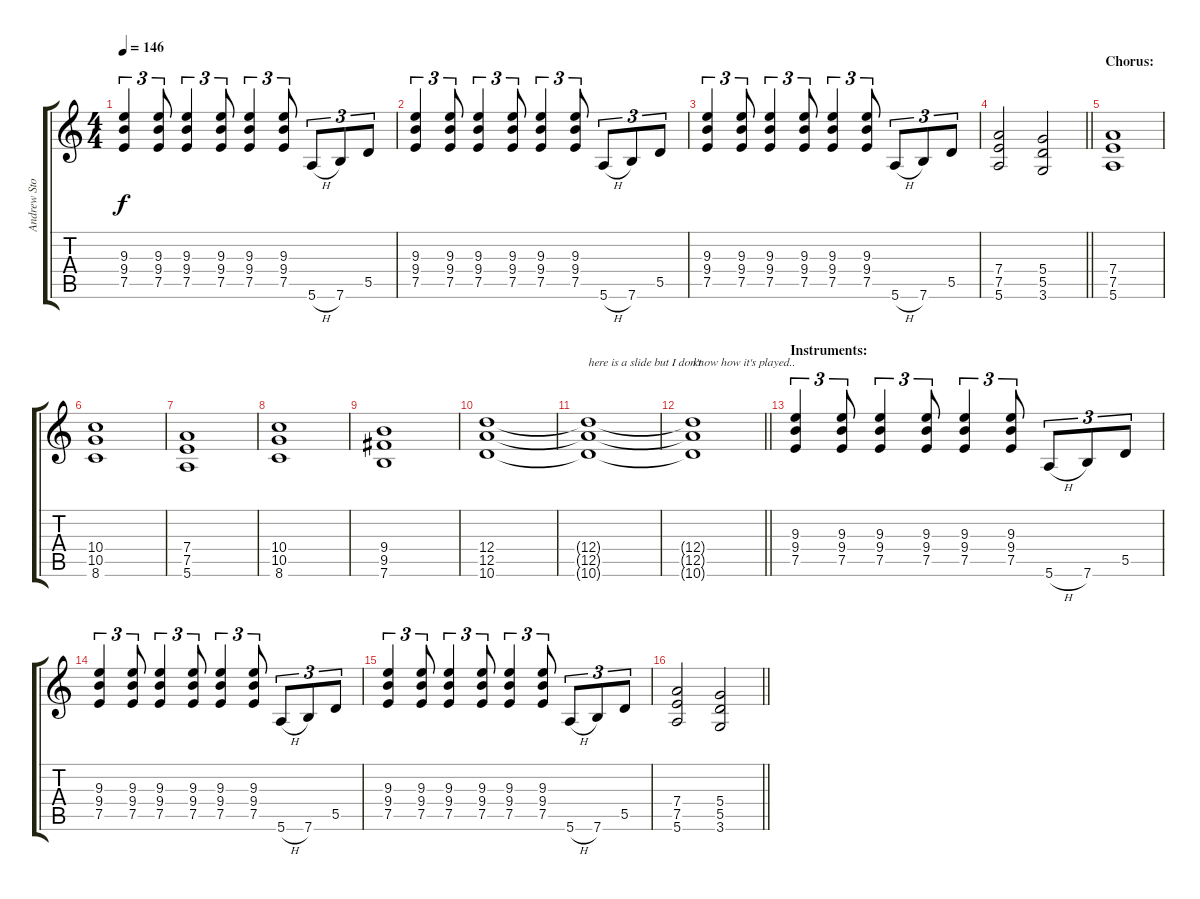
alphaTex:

\track ("Andrew Stockdale" "Andrew Sto") {instrument overdrivenguitar}
\staff {score tabs}
\tuning (E4 B3 G3 D3 A2 E2) {hide}
\ts (4 4)
\tempo 146
\clef g2
\ks c
(9.3 9.4 7.5).4{tu (3 2) dy f} (9.3 9.4 7.5).8{tu (3 2)} (9.3 9.4 7.5).4{tu (3 2)} (9.3 9.4 7.5).8{tu (3 2)} (9.3 9.4 7.5).4{tu (3 2)} (9.3 9.4 7.5).8{tu (3 2)} 5.6{h}.8{tu (3 2)} 7.6.8{tu (3 2)} 5.5.8{tu (3 2)} |
(9.3 9.4 7.5).4{tu (3 2)} (9.3 9.4 7.5).8{tu (3 2)} (9.3 9.4 7.5).4{tu (3 2)} (9.3 9.4 7.5).8{tu (3 2)} (9.3 9.4 7.5).4{tu (3 2)} (9.3 9.4 7.5).8{tu (3 2)} 5.6{h}.8{tu (3 2)} 7.6.8{tu (3 2)} 5.5.8{tu (3 2)} |
(9.3 9.4 7.5).4{tu (3 2)} (9.3 9.4 7.5).8{tu (3 2)} (9.3 9.4 7.5).4{tu (3 2)} (9.3 9.4 7.5).8{tu (3 2)} (9.3 9.4 7.5).4{tu (3 2)} (9.3 9.4 7.5).8{tu (3 2)} 5.6{h}.8{tu (3 2)} 7.6.8{tu (3 2)} 5.5.8{tu (3 2)} |
\barLineRight lightlight
(7.4 7.5 5.6).2 (5.4 5.5 3.6).2 |
\section ("" "Chorus:")
(7.4 7.5 5.6).1 |
(10.4 10.5 8.6).1 |
(7.4 7.5 5.6).1 |
(10.4 10.5 8.6).1 |
(9.4 9.5 7.6).1 |
(12.4 12.5 10.6).1 |
(12.4{t} 12.5{t} 10.6{t}).1{txt "here is a slide but I don't"} |
\barLineRight lightlight
(12.4{t} 12.5{t} 10.6{t}).1{txt "know how it's played.."} |
\section ("" "Instruments:")
(9.3 9.4 7.5).4{tu (3 2)} (9.3 9.4 7.5).8{tu (3 2)} (9.3 9.4 7.5).4{tu (3 2)} (9.3 9.4 7.5).8{tu (3 2)} (9.3 9.4 7.5).4{tu (3 2)} (9.3 9.4 7.5).8{tu (3 2)} 5.6{h}.8{tu (3 2)} 7.6.8{tu (3 2)} 5.5.8{tu (3 2)} |
(9.3 9.4 7.5).4{tu (3 2)} (9.3 9.4 7.5).8{tu (3 2)} (9.3 9.4 7.5).4{tu (3 2)} (9.3 9.4 7.5).8{tu (3 2)} (9.3 9.4 7.5).4{tu (3 2)} (9.3 9.4 7.5).8{tu (3 2)} 5.6{h}.8{tu (3 2)} 7.6.8{tu (3 2)} 5.5.8{tu (3 2)} |
(9.3 9.4 7.5).4{tu (3 2)} (9.3 9.4 7.5).8{tu (3 2)} (9.3 9.4 7.5).4{tu (3 2)} (9.3 9.4 7.5).8{tu (3 2)} (9.3 9.4 7.5).4{tu (3 2)} (9.3 9.4 7.5).8{tu (3 2)} 5.6{h}.8{tu (3 2)} 7.6.8{tu (3 2)} 5.5.8{tu (3 2)} |
\barLineRight lightlight
(7.4 7.5 5.6).2 (5.4 5.5 3.6).2
